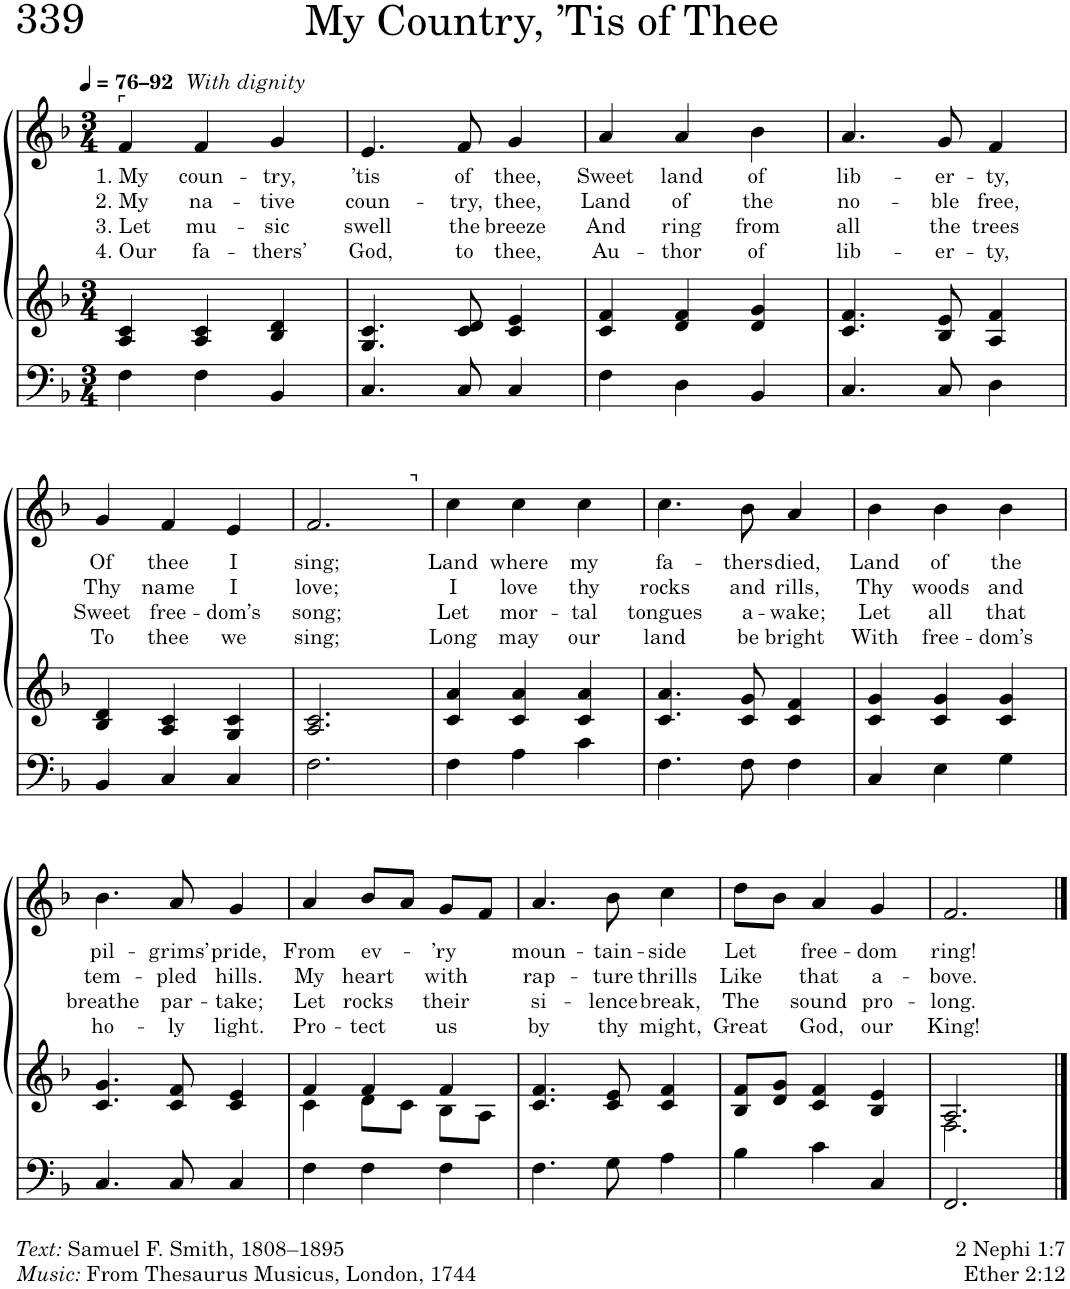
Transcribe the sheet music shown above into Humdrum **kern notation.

**kern	**kern	**kern	**text	**text	**text	**text
*part1	*part1	*part1	*part1	*part1	*part1	*part1
*staff3	*staff2	*staff1	*staff1	*staff1	*staff1	*staff1
*I"Organ	*	*	*	*	*	*
*I'Org.	*	*	*	*	*	*
*clefF4	*clefG2	*clefG2	*	*	*	*
*k[b-]	*k[b-]	*k[b-]	*	*	*	*
*M3/4	*M3/4	*M3/4	*	*	*	*
*MM76	*MM76	*MM76	*	*	*	*
=1	=1	=1	=1	=1	=1	=1
!	!	!LO:TX:a:t=⌜	!	!	!	!
!	!	!LO:TX:a:B:t=–92	!	!	!	!
!	!	!	!LO:LY:b	!LO:LY:b	!LO:LY:b	!LO:LY:b
*	*	*^	*	*	*	*
4F\	4A/ 4c/	4f/	4.ryy	1. My	2. My	3. Let	4. Our
!	!	!	!	!LO:LY:b	!LO:LY:b	!LO:LY:b	!LO:LY:b
4F\	4A/ 4c/	4f/	.	coun-	na-	mu-	fa-
!	!	!	!LO:TX:a:i:t=With dignity	!	!	!	!
.	.	.	4.ryy	.	.	.	.
!	!	!	!	!LO:LY:b	!LO:LY:b	!LO:LY:b	!LO:LY:b
4BB-/	4B-/ 4d/	4g/	.	-try,	-tive	-sic	-thers’
=2	=2	=2	=2	=2	=2	=2	=2
!	!	!	!	!LO:LY:b	!LO:LY:b	!LO:LY:b	!LO:LY:b
*	*	*v	*v	*	*	*	*
4.C/	4.G/ 4.c/	4.e/	’tis	coun-	swell	God,
!	!	!	!LO:LY:b	!LO:LY:b	!LO:LY:b	!LO:LY:b
8C/	8c/ 8d/	8f/	of	-try,	the	to
!	!	!	!LO:LY:b	!LO:LY:b	!LO:LY:b	!LO:LY:b
4C/	4c/ 4e/	4g/	thee,	thee,	breeze	thee,
=3	=3	=3	=3	=3	=3	=3
!	!	!	!LO:LY:b	!LO:LY:b	!LO:LY:b	!LO:LY:b
4F\	4c/ 4f/	4a/	Sweet	Land	And	Au-
!	!	!	!LO:LY:b	!LO:LY:b	!LO:LY:b	!LO:LY:b
4D\	4d/ 4f/	4a/	land	of	ring	-thor
!	!	!	!LO:LY:b	!LO:LY:b	!LO:LY:b	!LO:LY:b
4BB-/	4d/ 4g/	4b-\	of	the	from	of
=4	=4	=4	=4	=4	=4	=4
!	!	!	!LO:LY:b	!LO:LY:b	!LO:LY:b	!LO:LY:b
4.C/	4.c/ 4.f/	4.a/	lib-	no-	all	lib-
!	!	!	!LO:LY:b	!LO:LY:b	!LO:LY:b	!LO:LY:b
8C/	8B-/ 8e/	8g/	-er-	-ble	the	-er-
!	!	!	!LO:LY:b	!LO:LY:b	!LO:LY:b	!LO:LY:b
4D\	4A/ 4f/	4f/	-ty,	free,	trees	-ty,
!!LO:LB:g=z
=5	=5	=5	=5	=5	=5	=5
!	!	!	!LO:LY:b	!LO:LY:b	!LO:LY:b	!LO:LY:b
4BB-/	4B-/ 4d/	4g/	Of	Thy	Sweet	To
!	!	!	!LO:LY:b	!LO:LY:b	!LO:LY:b	!LO:LY:b
4C/	4A/ 4c/	4f/	thee	name	free-	thee
!	!	!	!LO:LY:b	!LO:LY:b	!LO:LY:b	!LO:LY:b
4C/	4G/ 4c/	4e/	I	I	-dom’s	we
=6	=6	=6	=6	=6	=6	=6
!	!	!	!LO:LY:b	!LO:LY:b	!LO:LY:b	!LO:LY:b
*	*	*^	*	*	*	*
2.F\	2.A/ 2.c/	2.f/	2ryy	sing;	love;	song;	sing;
.	.	.	8ryy	.	.	.	.
!	!	!	!LO:TX:a:t=⌝	!	!	!	!
.	.	.	8ryy	.	.	.	.
=7	=7	=7	=7	=7	=7	=7	=7
!	!	!	!	!LO:LY:b	!LO:LY:b	!LO:LY:b	!LO:LY:b
*	*	*v	*v	*	*	*	*
4F\	4c/ 4a/	4cc\	Land	I	Let	Long
!	!	!	!LO:LY:b	!LO:LY:b	!LO:LY:b	!LO:LY:b
4A\	4c/ 4a/	4cc\	where	love	mor-	may
!	!	!	!LO:LY:b	!LO:LY:b	!LO:LY:b	!LO:LY:b
4c\	4c/ 4a/	4cc\	my	thy	-tal	our
=8	=8	=8	=8	=8	=8	=8
!	!	!	!LO:LY:b	!LO:LY:b	!LO:LY:b	!LO:LY:b
4.F\	4.c/ 4.a/	4.cc\	fa-	rocks	tongues	land
!	!	!	!LO:LY:b	!LO:LY:b	!LO:LY:b	!LO:LY:b
8F\	8c/ 8g/	8b-\	-thers	and	a-	be
!	!	!	!LO:LY:b	!LO:LY:b	!LO:LY:b	!LO:LY:b
4F\	4c/ 4f/	4a/	died,	rills,	-wake;	bright
=9	=9	=9	=9	=9	=9	=9
!	!	!	!LO:LY:b	!LO:LY:b	!LO:LY:b	!LO:LY:b
4C/	4c/ 4g/	4b-\	Land	Thy	Let	With
!	!	!	!LO:LY:b	!LO:LY:b	!LO:LY:b	!LO:LY:b
4E\	4c/ 4g/	4b-\	of	woods	all	free-
!	!	!	!LO:LY:b	!LO:LY:b	!LO:LY:b	!LO:LY:b
4G\	4c/ 4g/	4b-\	the	and	that	-dom’s
!!LO:LB:g=z
=10	=10	=10	=10	=10	=10	=10
!	!	!	!LO:LY:b	!LO:LY:b	!LO:LY:b	!LO:LY:b
4.C/	4.c/ 4.g/	4.b-\	pil-	tem-	breathe	ho-
!	!	!	!LO:LY:b	!LO:LY:b	!LO:LY:b	!LO:LY:b
8C/	8c/ 8f/	8a/	-grims’	-pled	par-	-ly
!	!	!	!LO:LY:b	!LO:LY:b	!LO:LY:b	!LO:LY:b
4C/	4c/ 4e/	4g/	pride,	hills.	-take;	light.
=11	=11	=11	=11	=11	=11	=11
*	*^	*	*	*	*	*
!	!	!	!	!LO:LY:b	!LO:LY:b	!LO:LY:b	!LO:LY:b
4F\	4f/	4c\	4a/	From	My	Let	Pro-
!	!	!	!	!LO:LY:b	!LO:LY:b	!LO:LY:b	!LO:LY:b
4F\	4f/	8d\L	8b-/L	ev-	heart	rocks	-tect
.	.	8c\J	8a/J	.	.	.	.
!	!	!	!	!LO:LY:b	!LO:LY:b	!LO:LY:b	!LO:LY:b
4F\	4f/	8B-\L	8g/L	-’ry	with	their	us
.	.	8A\J	8f/J	.	.	.	.
=12	=12	=12	=12	=12	=12	=12	=12
!	!	!	!	!LO:LY:b	!LO:LY:b	!LO:LY:b	!LO:LY:b
*	*v	*v	*	*	*	*	*
4.F\	4.c/ 4.f/	4.a/	moun-	rap-	si-	by
!	!	!	!LO:LY:b	!LO:LY:b	!LO:LY:b	!LO:LY:b
8G\	8c/ 8e/	8b-\	-tain-	-ture	-lence	thy
!	!	!	!LO:LY:b	!LO:LY:b	!LO:LY:b	!LO:LY:b
4A\	4c/ 4f/	4cc\	-side	thrills	break,	might,
=13	=13	=13	=13	=13	=13	=13
!	!	!	!LO:LY:b	!LO:LY:b	!LO:LY:b	!LO:LY:b
4B-\	8B-/ 8f/L	8dd\L	Let	Like	The	Great
.	8d/ 8g/J	8b-\J	.	.	.	.
!	!	!	!LO:LY:b	!LO:LY:b	!LO:LY:b	!LO:LY:b
4c\	4c/ 4f/	4a/	free-	that	sound	God,
!	!	!	!LO:LY:b	!LO:LY:b	!LO:LY:b	!LO:LY:b
4C/	4B-/ 4e/	4g/	-dom	a-	pro-	our
=14	=14	=14	=14	=14	=14	=14
*	*^	*	*	*	*	*
!	!	!	!	!LO:LY:b	!LO:LY:b	!LO:LY:b	!LO:LY:b
2.FF/	2.A/	2.F\	2.f/	ring!	-bove.	-long.	King!
*	*v	*v	*	*	*	*	*
==	==	==	==	==	==	==
*-	*-	*-	*-	*-	*-	*-
